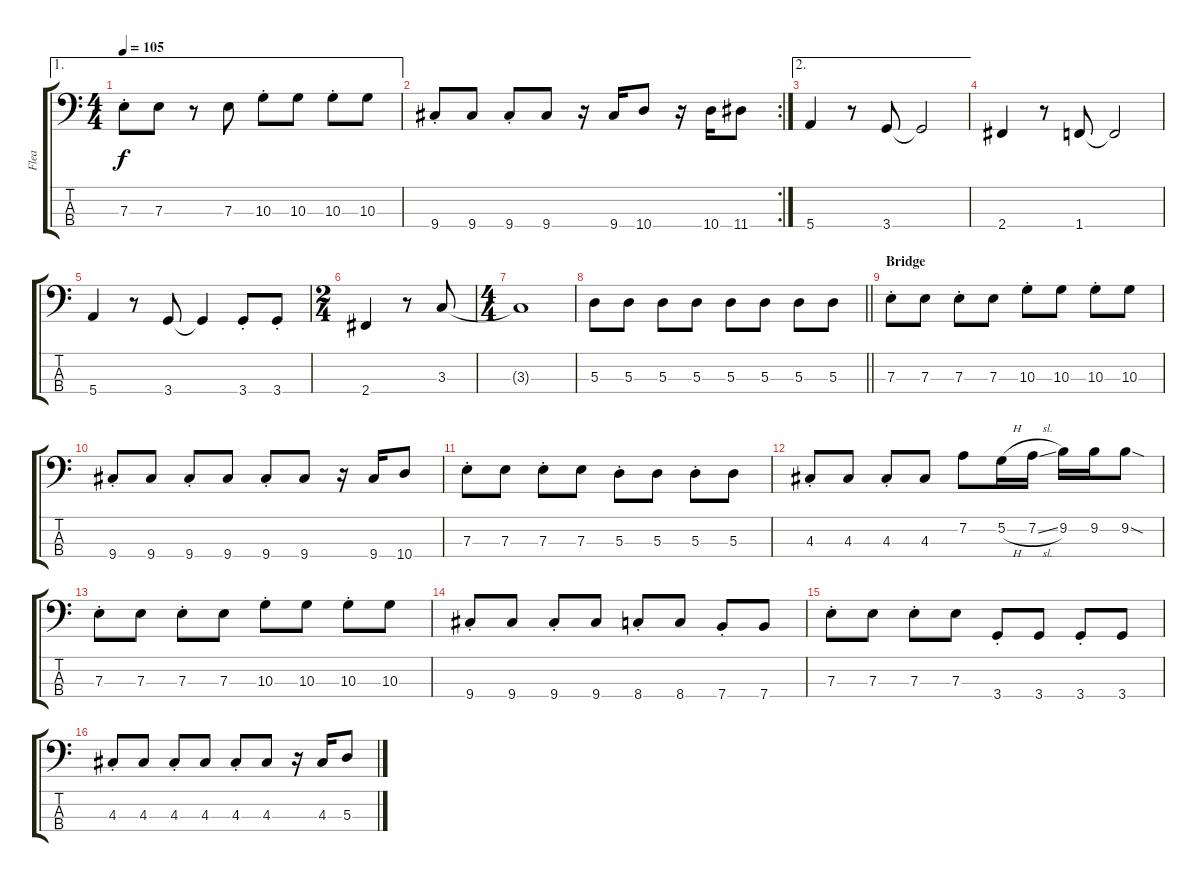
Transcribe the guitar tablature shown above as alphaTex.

\track ("Flea " "Flea ") {instrument electricbassfinger}
\staff {score tabs}
\tuning (G2 D2 A1 E1) {hide}
\ae 1
\ts (4 4)
\tempo 105
\clef f4
\ks c
7.3{st}.8{dy f instrument electricbassfinger} 7.3.8 r.8 7.3.8 10.3{st}.8 10.3.8 10.3{st}.8 10.3.8 |
\rc 2
9.4{st}.8 9.4.8 9.4{st}.8 9.4.8 r.16 9.4.16 10.4.8 r.16 10.4.16 11.4.8 |
\ae 2
5.4.4{instrument electricbassfinger} r.8 3.4.8 3.4{t}.2 |
2.4.4 r.8 1.4.8 1.4{t}.2 |
5.4.4 r.8 3.4.8 3.4{t}.4 3.4{st}.8 3.4{st}.8 |
\ts (2 4)
2.4.4 r.8 3.3.8 |
\ts (4 4)
3.3{t}.1 |
\barLineRight lightlight
5.3.8 5.3.8 5.3.8 5.3.8 5.3.8 5.3.8 5.3.8 5.3.8 |
\section ("" "Bridge")
7.3{st}.8 7.3.8 7.3{st}.8 7.3.8 10.3{st}.8 10.3.8 10.3{st}.8 10.3.8 |
9.4{st}.8 9.4.8 9.4{st}.8 9.4.8 9.4{st}.8 9.4.8 r.16 9.4.16 10.4.8 |
7.3{st}.8 7.3.8 7.3{st}.8 7.3.8 5.3{st}.8 5.3.8 5.3{st}.8 5.3.8 |
4.3{st}.8 4.3.8 4.3{st}.8 4.3.8 7.2.8 5.2{h}.16 7.2{sl}.16 9.2.16 9.2.16 9.2{sod}.8 |
7.3{st}.8 7.3.8 7.3{st}.8 7.3.8 10.3{st}.8 10.3.8 10.3{st}.8 10.3.8 |
9.4{st}.8 9.4.8 9.4{st}.8 9.4.8 8.4{st}.8 8.4.8 7.4{st}.8 7.4.8 |
7.3{st}.8 7.3.8 7.3{st}.8 7.3.8 3.4{st}.8 3.4.8 3.4{st}.8 3.4.8 |
4.3{st}.8 4.3.8 4.3{st}.8 4.3.8 4.3{st}.8 4.3.8 r.16 4.3.16 5.3.8
